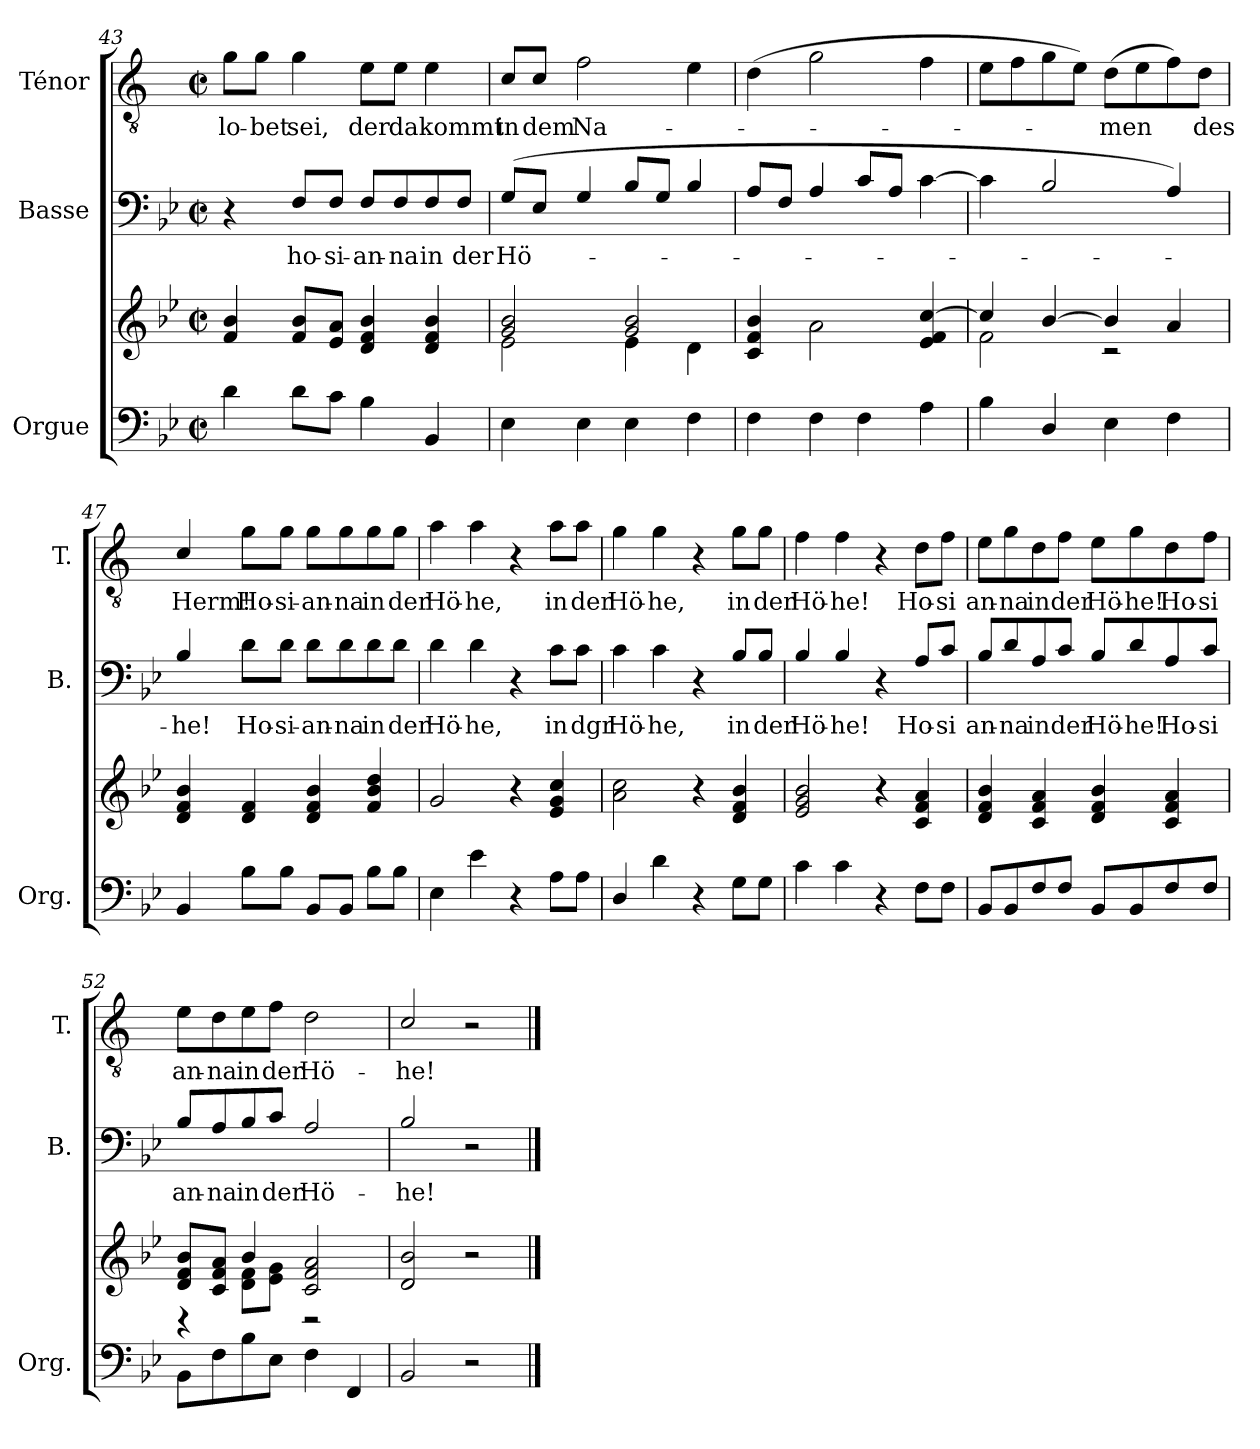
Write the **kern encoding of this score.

**kern	**kern	**kern	**text	**kern	**text
*part3	*part3	*part2	*part2	*part1	*part1
*staff4	*staff3	*staff2	*staff2	*staff1	*staff1
*I"Orgue	*	*I"Basse	*	*I"Ténor	*
*I'Org.	*	*I'B.	*	*I'T.	*
!!LO:LB:g=z
*clefF4	*clefG2	*clefF4	*	*clefGv2	*
*	*	*	*	*ITrd1c2	*
*k[b-e-]	*k[b-e-]	*k[b-e-]	*	*k[b-e-]	*
*M2/2	*M2/2	*M2/2	*	*M2/2	*
*met(c|)	*met(c|)	*met(c|)	*	*met(c|)	*
=43	=43	=43	=43	=43	=43
!	!	!	!	!	!LO:LY:b
4d\	4f/ 4b-/	4r	.	8f\L	-lo-
!	!	!	!	!	!LO:LY:b
.	.	.	.	8f\J	-bet
!	!	!	!LO:LY:b	!	!LO:LY:b
8d\L	8f/ 8b-/L	8F/L	ho-	4f\	sei,
!	!	!	!LO:LY:b	!	!
8c\J	8e-/ 8a/J	8F/J	-si-	.	.
!	!	!	!LO:LY:b	!	!LO:LY:b
4B-\	4d/ 4f/ 4b-/	8F/L	-an-	8d\L	der
!	!	!	!LO:LY:b	!	!LO:LY:b
.	.	8F/	-na	8d\J	da
!	!	!	!LO:LY:b	!	!LO:LY:b
4BB-/	4d/ 4f/ 4b-/	8F/	in	4d\	kommt
!	!	!	!LO:LY:b	!	!
.	.	8F/J	der	.	.
=44	=44	=44	=44	=44	=44
*	*^	*	*	*	*
!	!	!	!	!LO:LY:b	!	!LO:LY:b
4E-\	2g/ 2b-/	2e-\	(>8G/L	Hö-	8B-/L	in
!	!	!	!	!	!	!LO:LY:b
.	.	.	8E-/J	.	8B-/J	dem
!	!	!	!	!	!	!LO:LY:b
4E-\	.	.	4G/	.	2e-\	Na-
4E-\	2g/ 2b-/	4e-\	8B-/L	.	.	.
.	.	.	8G/J	.	.	.
4F\	.	4d\	4B-/	.	4d\	.
*	*v	*v	*	*	*	*
=45	=45	=45	=45	=45	=45
4F\	4c/ 4f/ 4b-/	8A/L	.	(>4c\	.
.	.	8F/J	.	.	.
4F\	2a\	4A/	.	2f\	.
4F\	.	8c/L	.	.	.
.	.	8A/J	.	.	.
4A\	4e-/ 4f/ [4cc/	[4c\	.	4e-\	.
=46	=46	=46	=46	=46	=46
*	*^	*	*	*	*
4B-\	4cc/]	2f\	4c\]	.	8d\L	.
.	.	.	.	.	8e-\	.
4D/	[4b-/	.	2B-/	.	8f\	.
.	.	.	.	.	8d\J)	.
!	!	!	!	!	!	!LO:LY:b
4E-\	4b-/]	2r	.	.	(>8c\L	-men
.	.	.	.	.	8d\	.
4F\	4a/	.	4A/)	.	8e-\)	.
!	!	!	!	!	!	!LO:LY:b
.	.	.	.	.	8c\J	des
*	*v	*v	*	*	*	*
!!LO:PB:g=z
=47	=47	=47	=47	=47	=47
!	!	!	!LO:LY:b	!	!LO:LY:b
4BB-/	4d/ 4f/ 4b-/	4B-/	-he!	4B-/	Herm!
!	!	!	!LO:LY:b	!	!LO:LY:b
8B-\L	4d/ 4f/	8d\L	Ho-	8f\L	Ho-
!	!	!	!LO:LY:b	!	!LO:LY:b
8B-\J	.	8d\J	-si-	8f\J	-si-
!	!	!	!LO:LY:b	!	!LO:LY:b
8BB-/L	4d/ 4f/ 4b-/	8d\L	-an-	8f\L	-an-
!	!	!	!LO:LY:b	!	!LO:LY:b
8BB-/J	.	8d\	-na	8f\	-na
!	!	!	!LO:LY:b	!	!LO:LY:b
8B-\L	4f/ 4b-/ 4dd/	8d\	in	8f\	in
!	!	!	!LO:LY:b	!	!LO:LY:b
8B-\J	.	8d\J	der	8f\J	der
=48	=48	=48	=48	=48	=48
!	!	!	!LO:LY:b	!	!LO:LY:b
4E-\	2g/	4d\	Hö-	4g\	Hö-
!	!	!	!LO:LY:b	!	!LO:LY:b
4e-\	.	4d\	-he,	4g\	-he,
4r	4r	4r	.	4r	.
!	!	!	!LO:LY:b	!	!LO:LY:b
8A\L	4e-/ 4g/ 4cc/	8c\L	in	8g\L	in
!	!	!	!LO:LY:b	!	!LO:LY:b
8A\J	.	8c\J	dgr	8g\J	der
=49	=49	=49	=49	=49	=49
!	!	!	!LO:LY:b	!	!LO:LY:b
4D/	2a\ 2cc\	4c\	Hö-	4f\	Hö-
!	!	!	!LO:LY:b	!	!LO:LY:b
4d\	.	4c\	-he,	4f\	-he,
4r	4r	4r	.	4r	.
!	!	!	!LO:LY:b	!	!LO:LY:b
8G\L	4d/ 4f/ 4b-/	8B-/L	in	8f\L	in
!	!	!	!LO:LY:b	!	!LO:LY:b
8G\J	.	8B-/J	der	8f\J	der
=50	=50	=50	=50	=50	=50
!	!	!	!LO:LY:b	!	!LO:LY:b
4c\	2e-/ 2g/ 2b-/	4B-/	Hö-	4e-\	Hö-
!	!	!	!LO:LY:b	!	!LO:LY:b
4c\	.	4B-/	-he!	4e-\	-he!
4r	4r	4r	.	4r	.
!	!	!	!LO:LY:b	!	!LO:LY:b
8F\L	4c/ 4f/ 4a/	8A/L	Ho-	8c\L	Ho-
!	!	!	!LO:LY:b	!	!LO:LY:b
8F\J	.	8c/J	-si	8e-\J	-si
!!LO:LB:g=z
=51	=51	=51	=51	=51	=51
!	!	!	!LO:LY:b	!	!LO:LY:b
8BB-/L	4d/ 4f/ 4b-/	8B-/L	an-	8d\L	an-
!	!	!	!LO:LY:b	!	!LO:LY:b
8BB-/	.	8d/	-na	8f\	-na
!	!	!	!LO:LY:b	!	!LO:LY:b
8F/	4c/ 4f/ 4a/	8A/	in	8c\	in
!	!	!	!LO:LY:b	!	!LO:LY:b
8F/J	.	8c/J	der	8e-\J	der
!	!	!	!LO:LY:b	!	!LO:LY:b
8BB-/L	4d/ 4f/ 4b-/	8B-/L	Hö-	8d\L	Hö-
!	!	!	!LO:LY:b	!	!LO:LY:b
8BB-/	.	8d/	-he!	8f\	-he!
!	!	!	!LO:LY:b	!	!LO:LY:b
8F/	4c/ 4f/ 4a/	8A/	Ho-	8c\	Ho-
!	!	!	!LO:LY:b	!	!LO:LY:b
8F/J	.	8c/J	-si	8e-\J	-si
=52	=52	=52	=52	=52	=52
*	*^	*	*	*	*
!	!	!	!	!LO:LY:b	!	!LO:LY:b
8BB-\L	8d/ 8f/ 8b-/L	4r	8B-/L	an-	8d\L	an-
!	!	!	!	!LO:LY:b	!	!LO:LY:b
8F\	8c/ 8f/ 8a/J	.	8A/	-na	8c\	-na
!	!	!	!	!LO:LY:b	!	!LO:LY:b
8B-\	4b-/	8d\ 8f\L	8B-/	in	8d\	in
!	!	!	!	!LO:LY:b	!	!LO:LY:b
8E-\J	.	8e-\ 8g\J	8c/J	der	8e-\J	der
!	!	!	!	!LO:LY:b	!	!LO:LY:b
4F\	2c/ 2f/ 2a/	2r	2A/	Hö-	2c\	Hö-
4FF/	.	.	.	.	.	.
*	*v	*v	*	*	*	*
=53	=53	=53	=53	=53	=53
!	!	!	!LO:LY:b	!	!LO:LY:b
2BB-/	2d/ 2b-/	2B-/	-he!	2B-/	-he!
2r	2r	2r	.	2r	.
==	==	==	==	==	==
*-	*-	*-	*-	*-	*-
